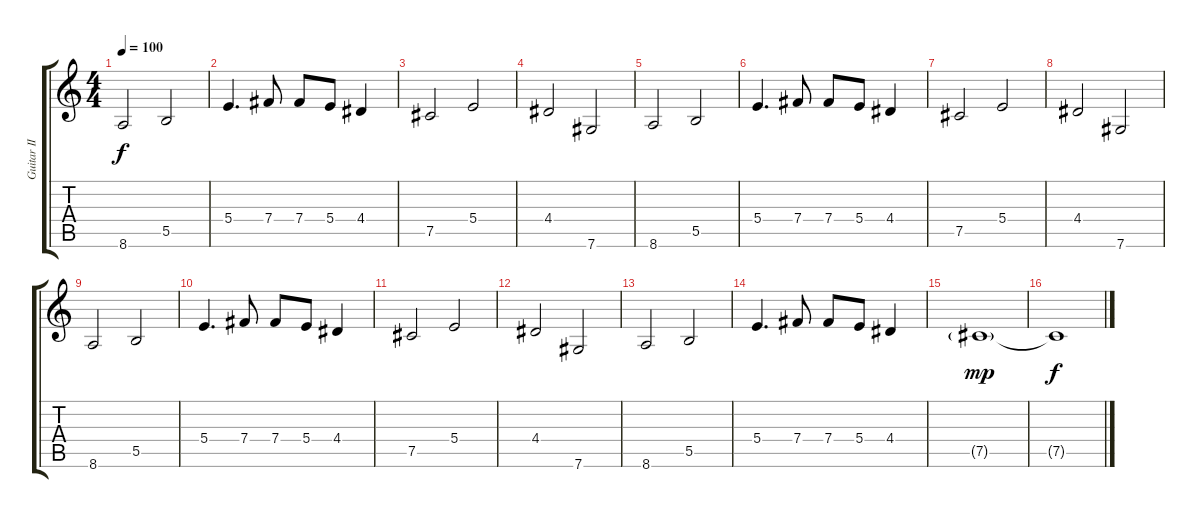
\track ("Guitar II" "Guitar II") {instrument distortionguitar}
\staff {score tabs}
\tuning (Db4 Ab3 E3 B2 Gb2 Db2) {hide}
\ts (4 4)
\tempo 100
\clef g2
\ks c
8.6.2{dy f} 5.5.2 |
5.4.4{d} 7.4.8 7.4.8 5.4.8 4.4.4 |
7.5.2 5.4.2 |
4.4.2 7.6.2 |
8.6.2 5.5.2 |
5.4.4{d} 7.4.8 7.4.8 5.4.8 4.4.4 |
7.5.2 5.4.2 |
4.4.2 7.6.2 |
8.6.2 5.5.2 |
5.4.4{d} 7.4.8 7.4.8 5.4.8 4.4.4 |
7.5.2 5.4.2 |
4.4.2 7.6.2 |
8.6.2 5.5.2 |
5.4.4{d} 7.4.8 7.4.8 5.4.8 4.4.4 |
7.5{g}.1{dy mp} |
7.5{t}.1{dy f}
